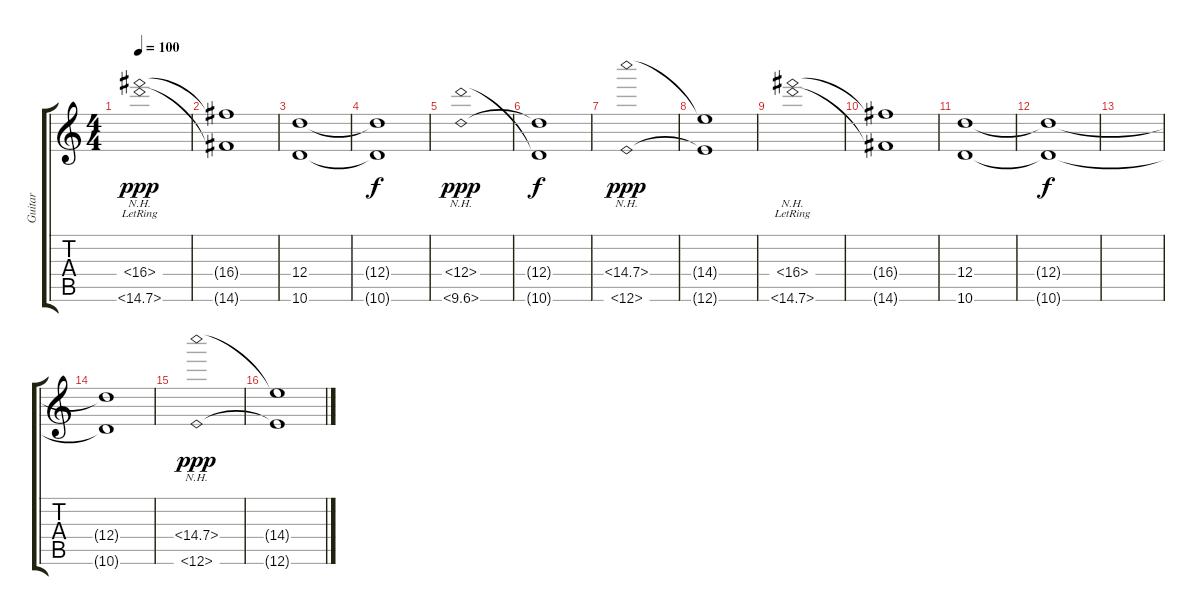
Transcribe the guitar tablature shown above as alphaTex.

\track ("Guitar" "Guitar") {instrument overdrivenguitar}
\staff {score tabs}
\tuning (E4 B3 G3 D3 A2 E2) {hide}
\ts (4 4)
\tempo 100
\clef g2
\ks c
(16.4{nh lr} 14.6{nh lr}).1{dy ppp} |
(16.4{t} 14.6{t}).1 |
(12.4 10.6).1 |
(12.4{t} 10.6{t}).1{dy f} |
(12.4{nh} 10.6{nh}).1{dy ppp} |
(12.4{t} 10.6{t}).1{dy f} |
(14.4{nh} 12.6{nh}).1{dy ppp} |
(14.4{t} 12.6{t}).1 |
(16.4{nh lr} 14.6{nh lr}).1 |
(16.4{t} 14.6{t}).1 |
(12.4 10.6).1 |
(12.4{t} 10.6{t}).1{dy f} |
|
(12.4{t} 10.6{t}).1 |
(14.4{nh} 12.6{nh}).1{dy ppp} |
(14.4{t} 12.6{t}).1
